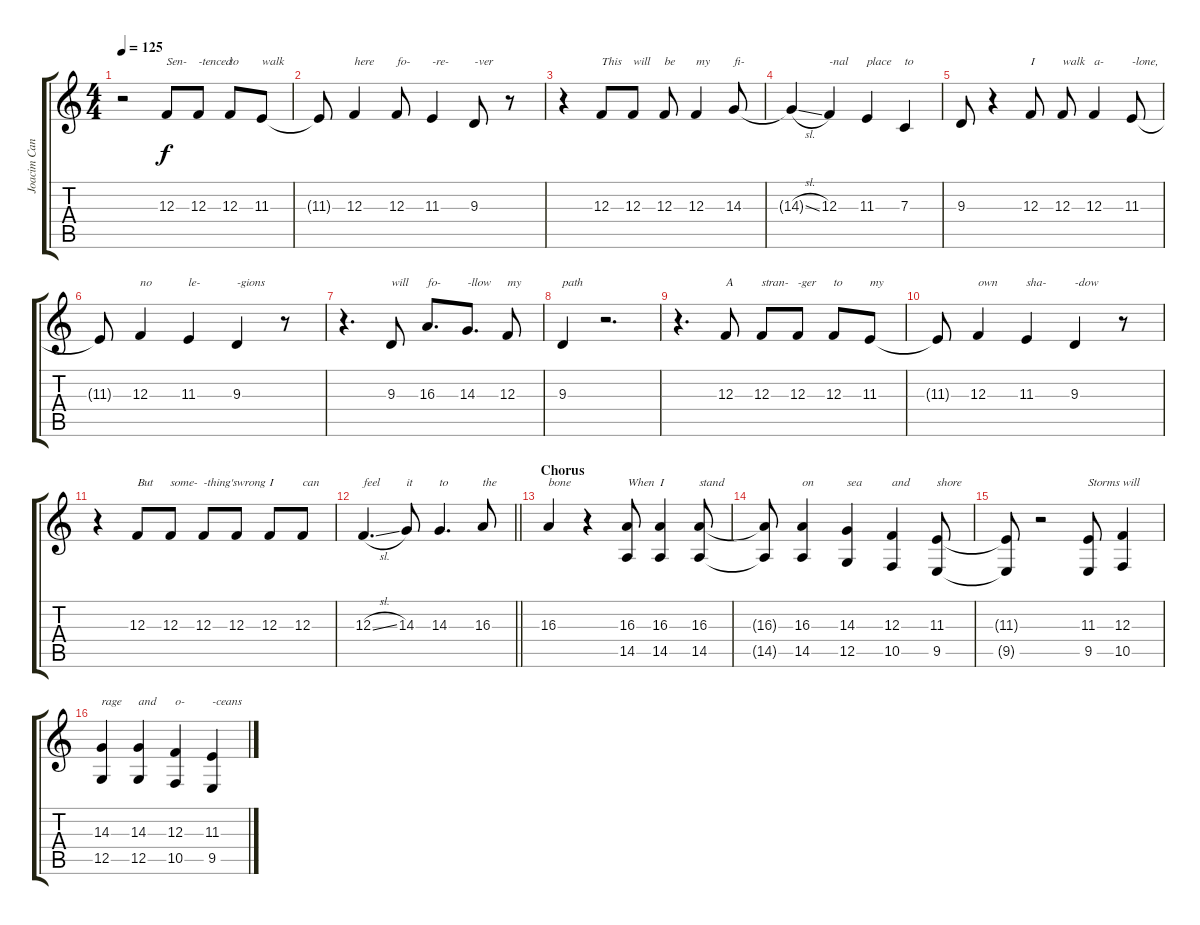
\track ("Joacim Cans" "Joacim Can") {instrument lead1square}
\staff {score tabs}
\tuning (D4 A3 F3 C3 G2 D2) {hide}
\ts (4 4)
\tempo 125
\clef g2
\ks c
r.2{dy f} 12.3.8{txt "Sen-"} 12.3.8{txt "-tenced"} 12.3.8{txt "to"} 11.3.8{txt "walk"} |
11.3{t}.8 12.3.4{txt "here"} 12.3.8{txt "fo-"} 11.3.4{txt "-re-"} 9.3.8{txt "-ver"} r.8 |
r.4 12.3.8{txt "This"} 12.3.8{txt "will"} 12.3.8{txt "be"} 12.3.4{txt "my"} 14.3.8{txt "fi-"} |
14.3{sl t}.4 12.3.4{txt "-nal"} 11.3.4{txt "place"} 7.3.4{txt "to"} |
9.3.8 r.4 12.3.8{txt "I"} 12.3.8{txt "walk"} 12.3.4{txt "a-"} 11.3.8{txt "-lone,"} |
11.3{t}.8 12.3.4{txt "no"} 11.3.4{txt "le-"} 9.3.4{txt "-gions"} r.8 |
r.4{d} 9.3.8{txt "will"} 16.3.8{d txt "fo-"} 14.3.8{d txt "-llow"} 12.3.8{txt "my"} |
9.3.4{txt "path"} r.2{d} |
r.4{d} 12.3.8{txt "A"} 12.3.8{txt "stran-"} 12.3.8{txt "-ger"} 12.3.8{txt "to"} 11.3.8{txt "my"} |
11.3{t}.8 12.3.4{txt "own"} 11.3.4{txt "sha-"} 9.3.4{txt "-dow"} r.8 |
r.4 12.3.8{txt "But"} 12.3.8{txt "some-"} 12.3.8{txt "-thing's"} 12.3.8{txt "wrong"} 12.3.8{txt "I"} 12.3.8{txt "can"} |
\barLineRight lightlight
12.3{sl}.4{d txt "feel"} 14.3.8{txt "it"} 14.3.4{d txt "to"} 16.3.8{txt "the"} |
\section ("" "Chorus")
16.3.4{txt "bone"} r.4 (16.3 14.5).8{txt "When"} (16.3 14.5).4{txt "I"} (16.3 14.5).8{txt "stand"} |
(16.3{t} 14.5{t}).8 (16.3 14.5).4{txt "on"} (14.3 12.5).4{txt "sea"} (12.3 10.5).4{txt "and"} (11.3 9.5).8{txt "shore"} |
(11.3{t} 9.5{t}).8 r.2 (11.3 9.5).8{txt "Storms"} (12.3 10.5).4{txt "will"} |
(14.3 12.5).4{txt "rage"} (14.3 12.5).4{txt "and"} (12.3 10.5).4{txt "o-"} (11.3 9.5).4{txt "-ceans"}
